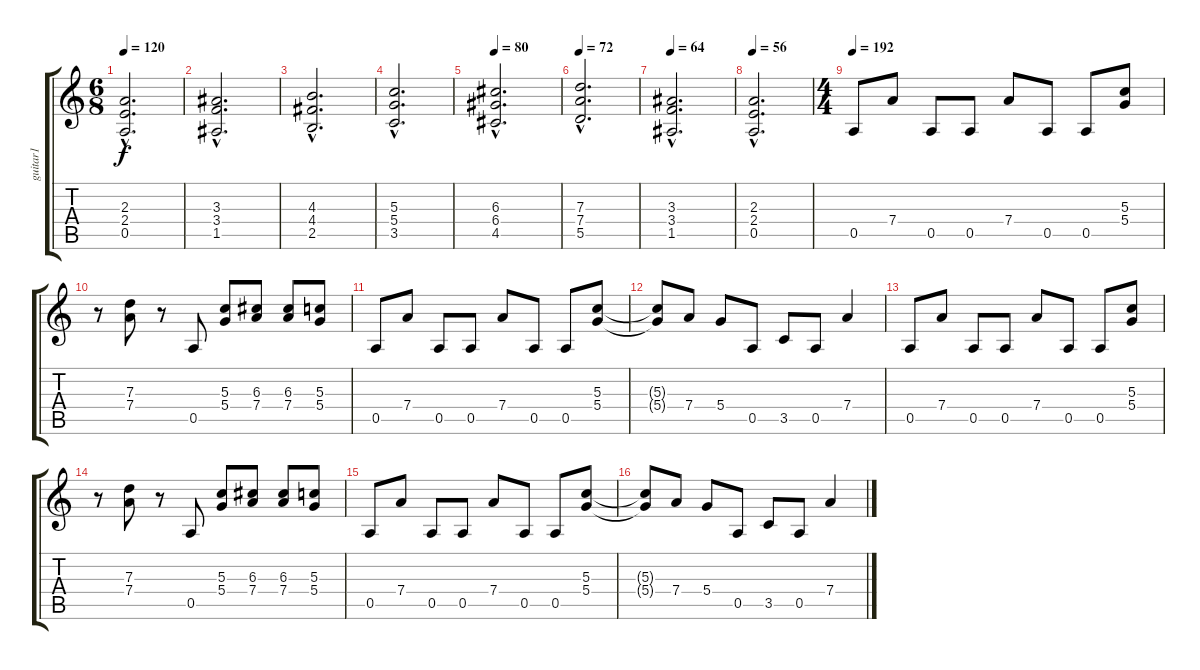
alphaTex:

\track ("guitar1" "guitar1") {instrument distortionguitar}
\staff {score tabs}
\tuning (E4 B3 G3 D3 A2 E2) {hide}
\ts (6 8)
\tempo 120
\tempo 88
\tempo 120
\clef g2
\ks c
(2.3{hac} 2.4{hac} 0.5{hac}).2{d dy f instrument distortionguitar} |
(3.3{hac} 3.4{hac} 1.5{hac}).2{d} |
(4.3{hac} 4.4{hac} 2.5{hac}).2{d} |
(5.3{hac} 5.4{hac} 3.5{hac}).2{d} |
\tempo 80
(6.3{hac} 6.4{hac} 4.5{hac}).2{d} |
\tempo 72
(7.3{hac} 7.4{hac} 5.5{hac}).2{d} |
\tempo 64
(3.3{hac} 3.4{hac} 1.5{hac}).2{d} |
\tempo 56
(2.3{hac} 2.4{hac} 0.5{hac}).2{d} |
\ts (4 4)
\tempo 192
0.5.8 7.4.8 0.5.8 0.5.8 7.4.8 0.5.8 0.5.8 (5.3 5.4).8 |
r.8 (7.3 7.4).8 r.8 0.5.8 (5.3 5.4).8 (6.3 7.4).8 (6.3 7.4).8 (5.3 5.4).8 |
0.5.8 7.4.8 0.5.8 0.5.8 7.4.8 0.5.8 0.5.8 (5.3 5.4).8 |
(5.3{t} 5.4{t}).8 7.4.8 5.4.8 0.5.8 3.5.8 0.5.8 7.4.4 |
0.5.8 7.4.8 0.5.8 0.5.8 7.4.8 0.5.8 0.5.8 (5.3 5.4).8 |
r.8 (7.3 7.4).8 r.8 0.5.8 (5.3 5.4).8 (6.3 7.4).8 (6.3 7.4).8 (5.3 5.4).8 |
0.5.8 7.4.8 0.5.8 0.5.8 7.4.8 0.5.8 0.5.8 (5.3 5.4).8 |
(5.3{t} 5.4{t}).8 7.4.8 5.4.8 0.5.8 3.5.8 0.5.8 7.4.4
